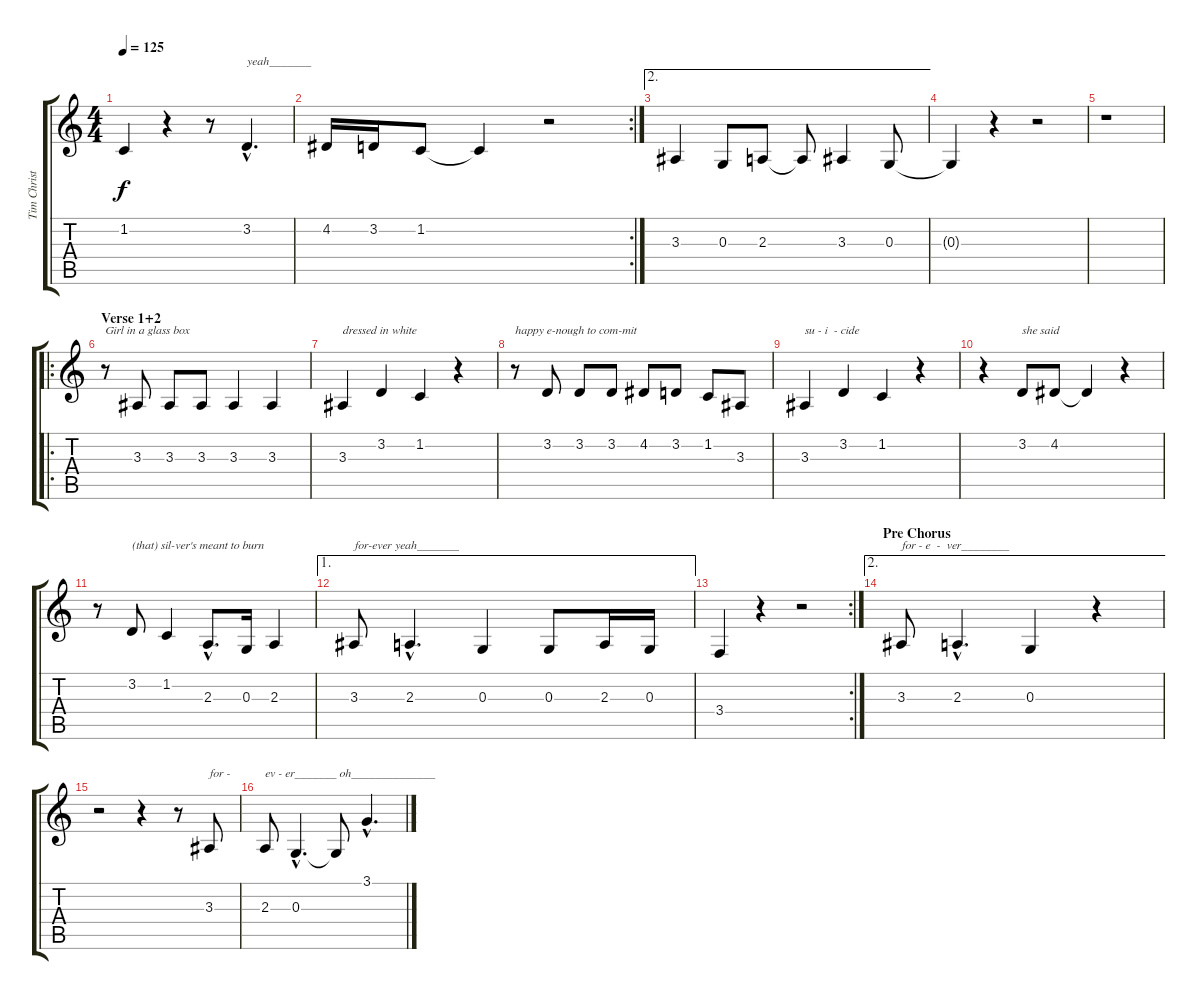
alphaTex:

\track ("Tim Christensen (Vocal)" "Tim Christ") {instrument voiceoohs}
\staff {score tabs}
\tuning (E4 B3 G3 D3 A2 E2) {hide}
\ts (4 4)
\tempo 125
\clef g2
\ks c
1.2{t}.4{dy f} r.4 r.8 3.2{hac}.4{d txt "yeah_______"} |
\rc 2
4.2.16 3.2.16 1.2.8 1.2{t}.4 r.2 |
\ae 2
3.3.4 0.3.8 2.3.8 2.3{t}.8 3.3.4 0.3.8 |
0.3{t}.4 r.4 r.2 |
r.1 |
\ro
\section ("" "Verse 1+2")
r.8{txt "Girl in a glass box"} 3.3.8 3.3.8 3.3.8 3.3.4 3.3.4 |
3.3.4{txt "dressed in white"} 3.2.4 1.2.4 r.4 |
r.8{txt "happy e-nough to com-mit"} 3.2.8 3.2.8 3.2.8 4.2.8 3.2.8 1.2.8 3.3.8 |
3.3.4{txt "su - i  - cide"} 3.2.4 1.2.4 r.4 |
r.4 3.2.8{txt "she said"} 4.2.8 4.2{t}.4 r.4 |
r.8 3.2.8{txt "(that) sil-ver's meant to burn"} 1.2.4 2.3{hac}.8{d} 0.3.16 2.3.4 |
\ae 1
3.3.8{txt "for-ever yeah_______"} 2.3{hac}.4{d} 0.3.4 0.3.8 2.3.16 0.3.16 |
\rc 2
3.4.4 r.4 r.2 |
\ae 2
\section ("" "Pre Chorus")
3.3.8{txt "for - e  -  ver________"} 2.3{hac}.4{d} 0.3.4 r.4 |
r.2 r.4 r.8 3.3.8{txt "for -"} |
2.3.8{txt "ev - er_______ oh______________"} 0.3{hac}.4{d} 0.3{t}.8 3.1{hac}.4{d}
